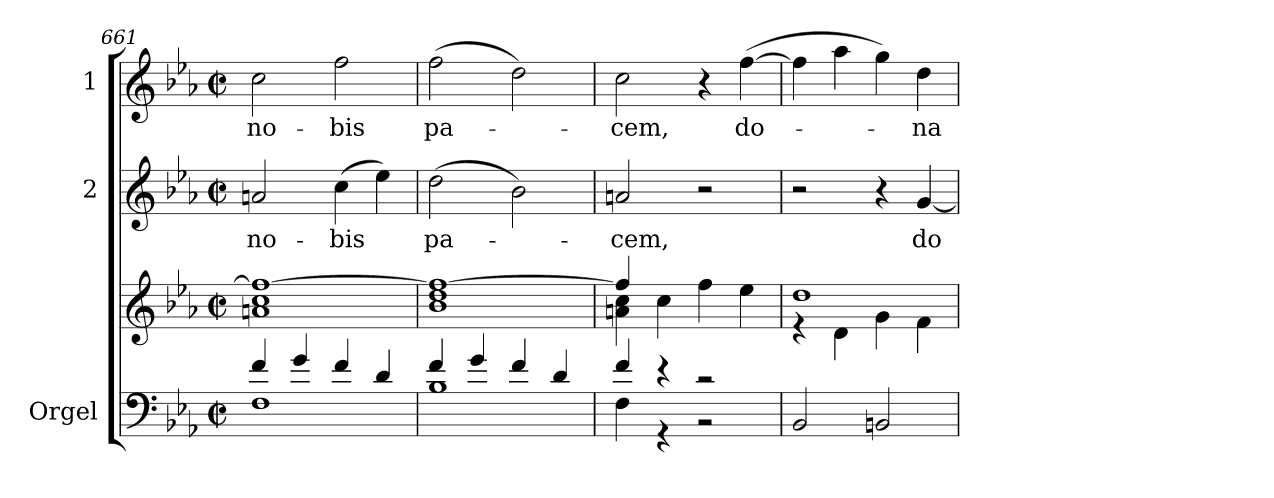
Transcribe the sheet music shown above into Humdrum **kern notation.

**kern	**kern	**kern	**text	**kern	**text
*part3	*part3	*part2	*part2	*part1	*part1
*staff4	*staff3	*staff2	*staff2	*staff1	*staff1
*I"Orgel	*	*I"2	*	*I"1	*
*I'Org.	*	*	*	*	*
!!LO:LB:g=z
*clefF4	*clefG2	*clefG2	*	*clefG2	*
*k[b-e-a-]	*k[b-e-a-]	*k[b-e-a-]	*	*k[b-e-a-]	*
*E-:	*E-:	*E-:	*	*E-:	*
*M2/2	*M2/2	*M2/2	*	*M2/2	*
*met(c|)	*met(c|)	*met(c|)	*	*met(c|)	*
=661	=661	=661	=661	=661	=661
*^	*	*	*	*	*
!	!	!	!	!LO:LY:b	!	!LO:LY:b
4f/	1F	1an 1cc 1ff_	2an/	no-	2cc\	no-
4g/	.	.	.	.	.	.
!	!	!	!	!LO:LY:b	!	!LO:LY:b
4f/	.	.	(>4cc\	-bis	2ff\	-bis
4d/	.	.	4ee-\)	.	.	.
=662	=662	=662	=662	=662	=662	=662
!	!	!	!	!LO:LY:b	!	!LO:LY:b
4f/	1B-	1b- 1dd 1ff_	(>2dd\	pa-	(>2ff\	pa-
4g/	.	.	.	.	.	.
4f/	.	.	2b-\)	.	2dd\)	.
4d/	.	.	.	.	.	.
=663	=663	=663	=663	=663	=663	=663
*	*	*^	*	*	*	*
!	!	!	!	!	!LO:LY:b	!	!LO:LY:b
4f/	4F\	4ff/]	4an\ 4cc\	2an/	-cem,	2cc\	-cem,
4r	4r	2.ryy	4cc\	.	.	.	.
2r	2r	.	4ff\	2r	.	4r	.
!	!	!	!	!	!	!	!LO:LY:b
.	.	.	4ee-\	.	.	(>[4ff\	do-
*v	*v	*	*	*	*	*	*
=664	=664	=664	=664	=664	=664	=664
2BB-/	1dd	4re	2r	.	4ff\]	.
.	.	4d\	.	.	4aa-\	.
2BBn/	.	4g\	4r	.	4gg\)	.
!	!	!	!	!LO:LY:b	!	!LO:LY:b
.	.	4f\	[4g/	do-	4dd\	-na
*	*v	*v	*	*	*	*
=	=	=	=	=	=
*-	*-	*-	*-	*-	*-
